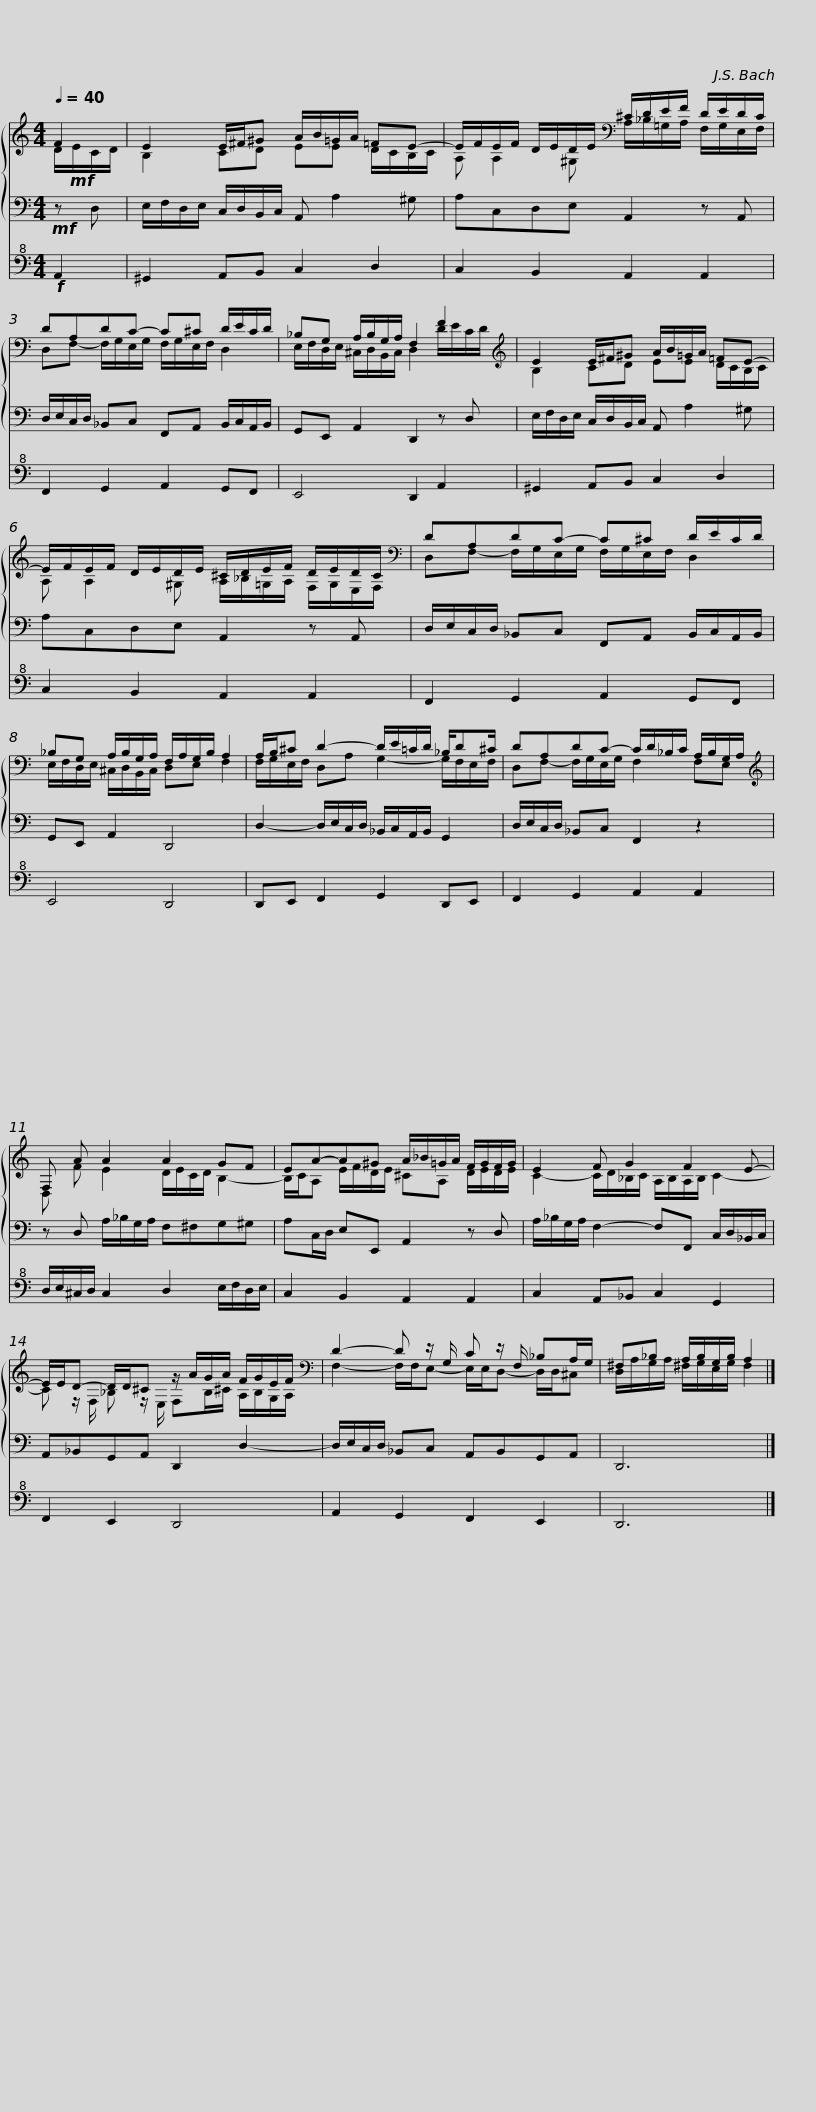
X:1
%%score { ( 1 2 ) 3 } 4
L:1/8
Q:1/4=40
M:4/4
I:linebreak $
K:C
V:1 treble
V:2 treble
V:3 bass
V:4 bass+8
V:1
 F2 | E2 E/^F/^G A/B/=G/A/ =FE- | E/F/E/F/ D/E/D/E/[K:bass] ^C/D/E/F/ D/E/D/C/ |$ DA,DC- C^C D/E/C/D/ | _B,G, A,/B,/G,/A,/ F,2 F2 |$ %5
[K:treble] E2 E/^F/^G A/B/=G/A/ =FE- | E/F/E/F/ D/E/D/E/ ^C/D/E/F/ D/E/D/C/ |$[K:bass] DA,DC- C^C D/E/C/D/ | _B,G, A,/B,/G,/A,/ F,/A,/G,/B,/ A,2 |$ A,/B,/^C D2- D/E/=C/D/ _B,/D^C/ | %10
 DA,DC- C/D/_B,/C/ A,/B,/G,/A,/ |$[K:treble] F, A A2 A2 GF | EA-A^G A/_B/=G/A/ F/G/F/G/ |$ E2 F G2 F2 E- | E/E/D- D/D/^C z/ A/G/A/ F/G/E/F/ |$ %15
[K:bass] D2- D z/ G,/ C z/ F,/ _B,A,/G,/ | ^F,_B, A,/B,/G,/B,/ A,2 |] %17
V:2
 D/!mf!E/C/D/ | B,2 CD EE D/C/B,/C/ | A, A,2 ^G,[K:bass] A,/_B,/=G,/A,/ F,/G,/E,/F,/ |$ D,F,- F,/G,/E,/G,/ F,/G,/E,/F,/ D,2 | E,/F,/D,/E,/ ^C,/D,/B,,/C,/ D,2 D/E/C/D/ |$ %5
[K:treble] B,2 CD EE D/C/B,/C/ | A, A,2 ^G, A,/_B,/=G,/A,/ F,/G,/E,/F,/ |$[K:bass] D,F,- F,/G,/E,/G,/ F,/G,/E,/F,/ D,2 | E,/F,/D,/E,/ ^C,/D,/B,,/C,/ D,E, F,2 |$ F,/G,/E,/F,/ D,A, G,2- G,/F,/E,/F,/ | %10
 D,F,- F,/G,/E,/G,/ F,2 F,E, |$[K:treble] D, F E2 D/E/C/D/ B,2- | B,/C/A, E/F/D/E/ ^CA, D/E/D/E/ |$ C2- C/D/_B,/C/ A,/B,/A,/B,/ C2- | C z/ F,/ _B, z/ E,/ F,B,/^C/ A,/B,/G,/A,/ |$ %15
[K:bass] F,2- F,/F,/E,- E,/E,/D,- D,/D,/^C, | D,/A,/G,/A,/ ^F,/G,/E,/G,/ F,2 |] %17
V:3
!mf! z D, | E,/F,/D,/E,/ C,/D,/B,,/C,/ A,, A,2 ^G, | A,C,D,E, A,,2 z A,, |$ D,/E,/C,/D,/ _B,,C, F,,A,, B,,/C,/A,,/B,,/ | G,,E,, A,,2 D,,2 z D, |$ %5
 E,/F,/D,/E,/ C,/D,/B,,/C,/ A,, A,2 ^G, | A,C,D,E, A,,2 z A,, |$ D,/E,/C,/D,/ _B,,C, F,,A,, B,,/C,/A,,/B,,/ | G,,E,, A,,2 D,,4 |$ D,2- D,/E,/C,/D,/ _B,,/C,/A,,/B,,/ G,,2 | %10
 D,/E,/C,/D,/ _B,,C, F,,2 z2 |$ z D, A,/_B,/G,/A,/ F,^F,G,^G, | A,C,/D,/ E,E,, A,,2 z D, |$ A,/_B,/G,/A,/ F,2- F,F,, C,/D,/_B,,/C,/ | A,,_B,,G,,A,, D,,2 D,2- |$ %15
 D,/E,/C,/D,/ _B,,C, A,,B,,G,,A,, | D,,6 |] %17
V:4
!f! A,,2 | ^G,,2 A,,B,, C,2 D,2 | C,2 B,,2 A,,2 A,,2 |$ F,,2 G,,2 A,,2 G,,F,, | E,,4 D,,2 A,,2 |$ %5
 ^G,,2 A,,B,, C,2 D,2 | C,2 B,,2 A,,2 A,,2 |$ F,,2 G,,2 A,,2 G,,F,, | E,,4 D,,4 |$ D,,E,, F,,2 G,,2 D,,E,, | %10
 F,,2 G,,2 A,,2 A,,2 |$ D,/E,/^C,/D,/ C,2 D,2 E,/F,/D,/E,/ | C,2 B,,2 A,,2 A,,2 |$ C,2 A,,_B,, C,2 G,,2 | F,,2 E,,2 D,,4 |$ %15
 A,,2 G,,2 F,,2 E,,2 | D,,6 |] %17
